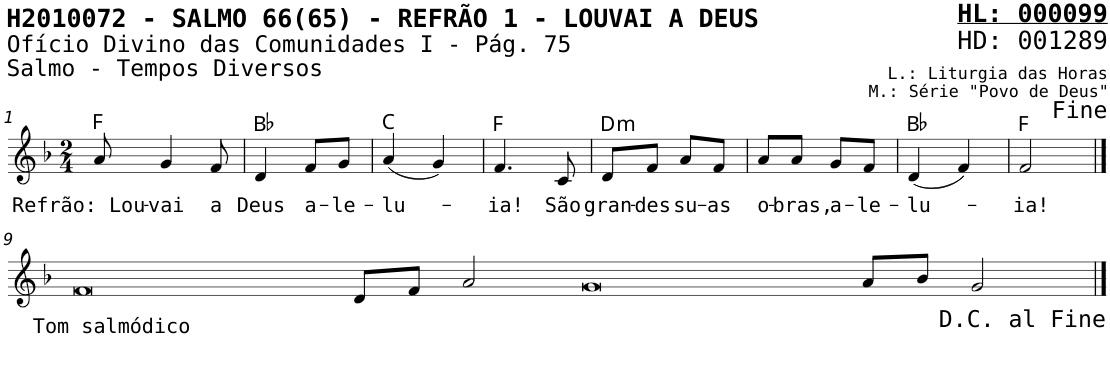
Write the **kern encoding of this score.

**kern	**text	**harte
*part1	*part1	*part1
*staff1	*staff1	*
*I"Voz	*	*
*I'V	*	*
*stria5	*	*
*clefG2	*	*
*k[b-]	*	*
*M2/4	*	*
=1	=1	=1
!	!LO:LY:b	!
8a/	Refrão: Lou-	F:maj
!	!LO:LY:b	!
4g/	-vai	.
!	!LO:LY:b	!
8f/	a	.
=2	=2	=2
!	!LO:LY:b	!
4d/	Deus	Bb:maj
!	!LO:LY:b	!
8f/L	a-	.
!	!LO:LY:b	!
8g/J	-le-	.
=3	=3	=3
!	!LO:LY:b	!
(4a/	-lu-	C:maj
4g/)	.	.
=4	=4	=4
!	!LO:LY:b	!
4.f/	-ia!	F:maj
!	!LO:LY:b	!
8c/	São	.
=5	=5	=5
!	!LO:LY:b	!LO:H:kt=m
8d/L	gran-	D:min
!	!LO:LY:b	!
8f/J	-des	.
!	!LO:LY:b	!
8a/L	su-	.
!	!LO:LY:b	!
8f/J	-as	.
=6	=6	=6
!	!LO:LY:b	!
8a/L	o-	.
!	!LO:LY:b	!
8a/J	-bras,	.
!	!LO:LY:b	!
8g/L	a-	.
!	!LO:LY:b	!
8f/J	-le-	.
=7	=7	=7
!	!LO:LY:b	!
(4d/	-lu-	Bb:maj
4f/)	.	.
=8	=8	=8
!	!LO:LY:b	!
2f/	-ia!	F:maj
!!LO:LB:g=z
==9	==9	==9
!	!LO:LY:b	!
[2f	Tom salmódico	.
1.ryy	.	.
8d/L	.	.
8f/J	.	.
2a/	.	.
0g	.	.
8a/L	.	.
8b-/J	.	.
2g/	.	.
==10	==10	==10
2f_	.	.
=11	=11	=11
2f_	.	.
=12	=12	=12
2f]	.	.
=	=	=
*-	*-	*-
